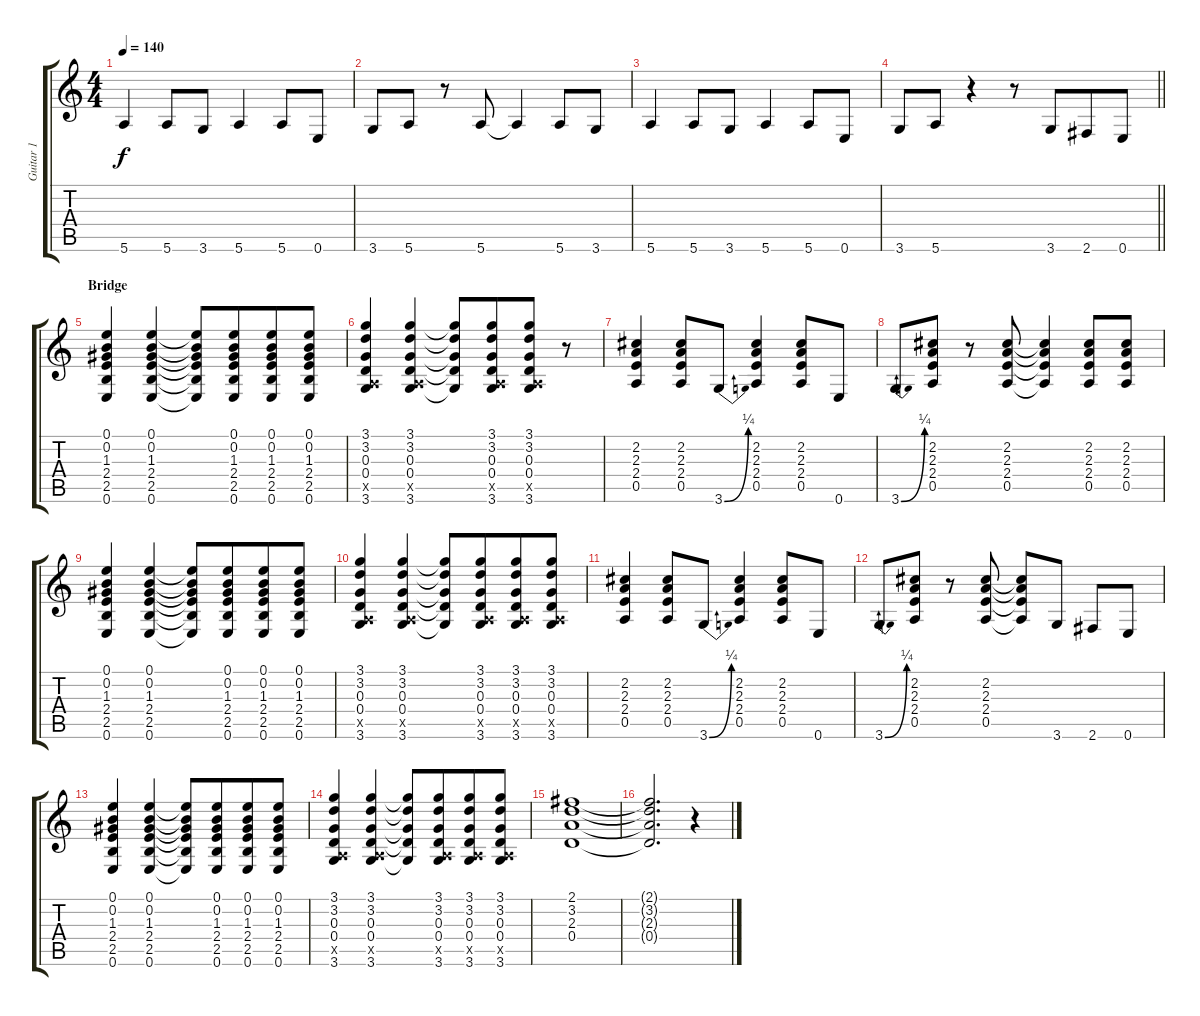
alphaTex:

\track ("Guitar 1" "Guitar 1") {instrument distortionguitar}
\staff {score tabs}
\tuning (E4 B3 G3 D3 A2 E2) {hide}
\ts (4 4)
\tempo 140
\clef g2
\ks c
5.6.4{dy f} 5.6.8 3.6.8 5.6.4 5.6.8 0.6.8 |
3.6.8 5.6.8 r.8 5.6.8 5.6{t}.4 5.6.8 3.6.8 |
5.6.4 5.6.8 3.6.8 5.6.4 5.6.8 0.6.8 |
\barLineRight lightlight
3.6.8 5.6.8 r.4 r.8 3.6.8{beam merge} 2.6.8 0.6.8 |
\section ("" "Bridge")
(0.1 0.2 1.3 2.4 2.5 0.6).4 (0.1 0.2 1.3 2.4 2.5 0.6).4 (0.1{t} 0.2{t} 1.3{t} 2.4{t} 2.5{t} 0.6{t}).8 (0.1 0.2 1.3 2.4 2.5 0.6).8{beam merge} (0.1 0.2 1.3 2.4 2.5 0.6).8 (0.1 0.2 1.3 2.4 2.5 0.6).8 |
(3.1 3.2 0.3 0.4 0.5{x} 3.6).4 (3.1 3.2 0.3 0.4 0.5{x} 3.6).4 (3.1{t} 3.2{t} 0.3{t} 0.4{t} 3.6{t}).8 (3.1 3.2 0.3 0.4 0.5{x} 3.6).8{beam merge} (3.1 3.2 0.3 0.4 0.5{x} 3.6).8 r.8 |
(2.2 2.3 2.4 0.5).4 (2.2 2.3 2.4 0.5).8 3.6{be (bend 0 0 60 1)}.8 (2.2 2.3 2.4 0.5).4 (2.2 2.3 2.4 0.5).8 0.6.8 |
3.6{be (bend 0 0 60 1)}.8 (2.2 2.3 2.4 0.5).8 r.8 (2.2 2.3 2.4 0.5).8 (2.2{t} 2.3{t} 2.4{t} 0.5{t}).4 (2.2 2.3 2.4 0.5).8 (2.2 2.3 2.4 0.5).8 |
(0.1 0.2 1.3 2.4 2.5 0.6).4 (0.1 0.2 1.3 2.4 2.5 0.6).4 (0.1{t} 0.2{t} 1.3{t} 2.4{t} 2.5{t} 0.6{t}).8 (0.1 0.2 1.3 2.4 2.5 0.6).8{beam merge} (0.1 0.2 1.3 2.4 2.5 0.6).8 (0.1 0.2 1.3 2.4 2.5 0.6).8 |
(3.1 3.2 0.3 0.4 0.5{x} 3.6).4 (3.1 3.2 0.3 0.4 0.5{x} 3.6).4 (3.1{t} 3.2{t} 0.3{t} 0.4{t} 3.6{t}).8 (3.1 3.2 0.3 0.4 0.5{x} 3.6).8{beam merge} (3.1 3.2 0.3 0.4 0.5{x} 3.6).8 (3.1 3.2 0.3 0.4 0.5{x} 3.6).8 |
(2.2 2.3 2.4 0.5).4 (2.2 2.3 2.4 0.5).8 3.6{be (bend 0 0 60 1)}.8 (2.2 2.3 2.4 0.5).4 (2.2 2.3 2.4 0.5).8 0.6.8 |
3.6{be (bend 0 0 60 1)}.8 (2.2 2.3 2.4 0.5).8 r.8 (2.2 2.3 2.4 0.5).8 (2.2{t} 2.3{t} 2.4{t} 0.5{t}).8 3.6.8 2.6.8 0.6.8 |
(0.1 0.2 1.3 2.4 2.5 0.6).4 (0.1 0.2 1.3 2.4 2.5 0.6).4 (0.1{t} 0.2{t} 1.3{t} 2.4{t} 2.5{t} 0.6{t}).8 (0.1 0.2 1.3 2.4 2.5 0.6).8{beam merge} (0.1 0.2 1.3 2.4 2.5 0.6).8 (0.1 0.2 1.3 2.4 2.5 0.6).8 |
(3.1 3.2 0.3 0.4 0.5{x} 3.6).4 (3.1 3.2 0.3 0.4 0.5{x} 3.6).4 (3.1{t} 3.2{t} 0.3{t} 0.4{t} 3.6{t}).8 (3.1 3.2 0.3 0.4 0.5{x} 3.6).8{beam merge} (3.1 3.2 0.3 0.4 0.5{x} 3.6).8 (3.1 3.2 0.3 0.4 0.5{x} 3.6).8 |
(2.1 3.2 2.3 0.4).1 |
(2.1{t} 3.2{t} 2.3{t} 0.4{t}).2{d} r.4
